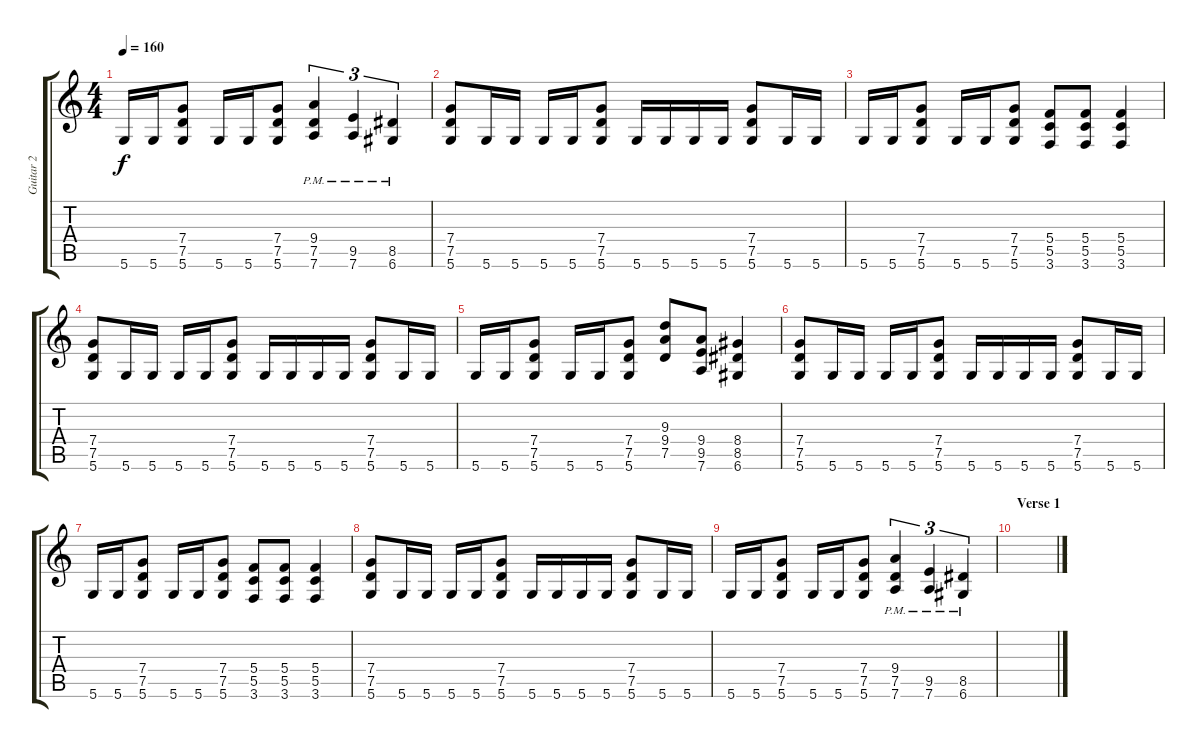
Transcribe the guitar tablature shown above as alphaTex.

\track ("Guitar 2" "Guitar 2") {instrument distortionguitar}
\staff {score tabs}
\tuning (D4 A3 F3 C3 G2 D2) {hide}
\ts (4 4)
\tempo 160
\clef g2
\ks c
5.6.16{dy f} 5.6.16 (7.4 7.5 5.6).8 5.6.16 5.6.16 (7.4 7.5 5.6).8 (9.4{pm} 7.5{pm} 7.6{pm}).4{tu (3 2)} (9.5{pm} 7.6{pm}).4{tu (3 2)} (8.5{pm} 6.6{pm}).4{tu (3 2)} |
(7.4 7.5 5.6).8 5.6.16 5.6.16 5.6.16 5.6.16 (7.4 7.5 5.6).8 5.6.16 5.6.16 5.6.16 5.6.16 (7.4 7.5 5.6).8 5.6.16 5.6.16 |
5.6.16 5.6.16 (7.4 7.5 5.6).8 5.6.16 5.6.16 (7.4 7.5 5.6).8 (5.4 5.5 3.6).8 (5.4 5.5 3.6).8 (5.4 5.5 3.6).4 |
(7.4 7.5 5.6).8 5.6.16 5.6.16 5.6.16 5.6.16 (7.4 7.5 5.6).8 5.6.16 5.6.16 5.6.16 5.6.16 (7.4 7.5 5.6).8 5.6.16 5.6.16 |
5.6.16 5.6.16 (7.4 7.5 5.6).8 5.6.16 5.6.16 (7.4 7.5 5.6).8 (9.3 9.4 7.5).8 (9.4 9.5 7.6).8 (8.4 8.5 6.6).4 |
(7.4 7.5 5.6).8 5.6.16 5.6.16 5.6.16 5.6.16 (7.4 7.5 5.6).8 5.6.16 5.6.16 5.6.16 5.6.16 (7.4 7.5 5.6).8 5.6.16 5.6.16 |
5.6.16 5.6.16 (7.4 7.5 5.6).8 5.6.16 5.6.16 (7.4 7.5 5.6).8 (5.4 5.5 3.6).8 (5.4 5.5 3.6).8 (5.4 5.5 3.6).4 |
(7.4 7.5 5.6).8 5.6.16 5.6.16 5.6.16 5.6.16 (7.4 7.5 5.6).8 5.6.16 5.6.16 5.6.16 5.6.16 (7.4 7.5 5.6).8 5.6.16 5.6.16 |
5.6.16 5.6.16 (7.4 7.5 5.6).8 5.6.16 5.6.16 (7.4 7.5 5.6).8 (9.4{pm} 7.5{pm} 7.6{pm}).4{tu (3 2)} (9.5{pm} 7.6{pm}).4{tu (3 2)} (8.5{pm} 6.6{pm}).4{tu (3 2)} |
\section ("" "Verse 1")
